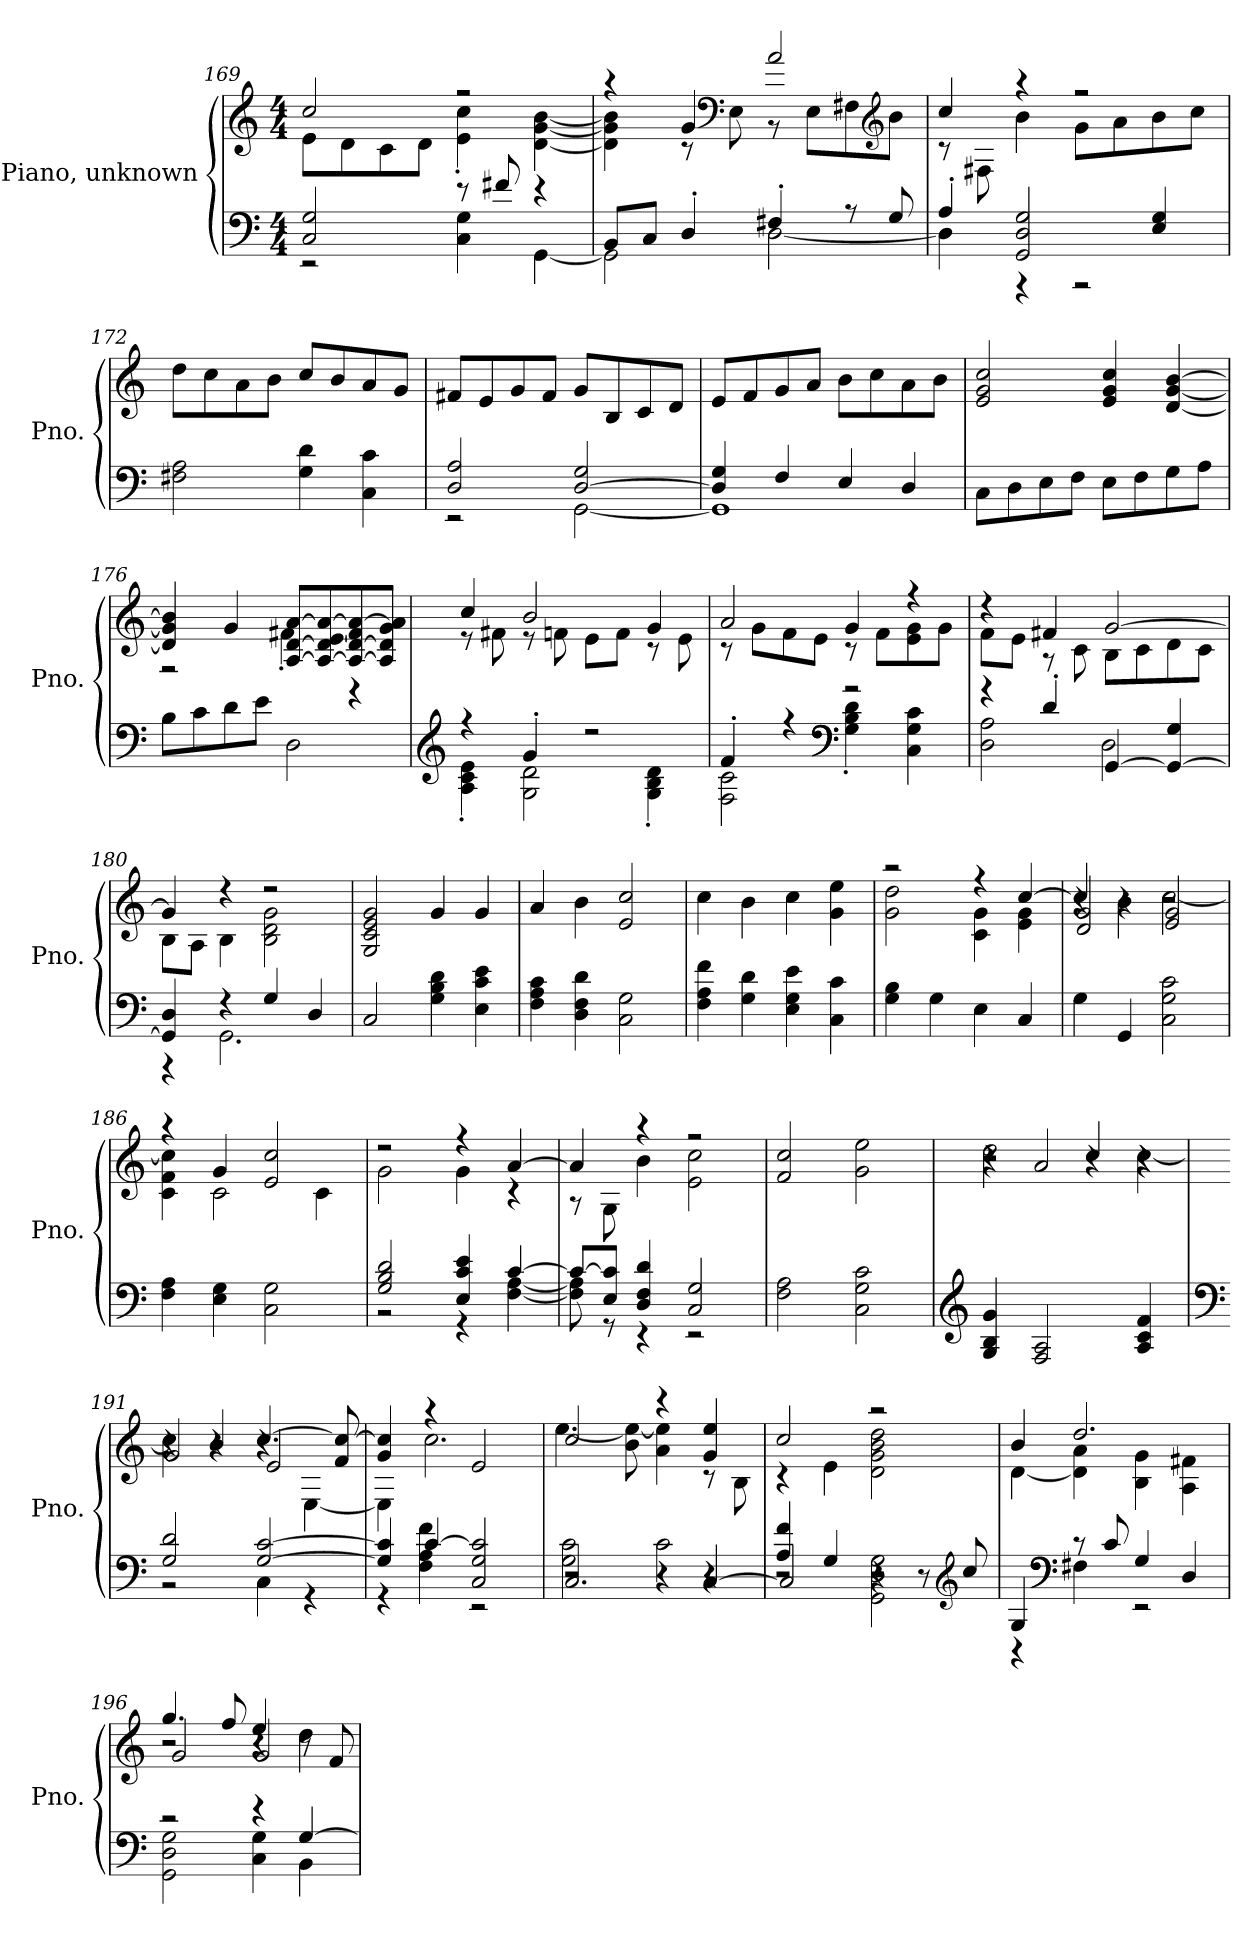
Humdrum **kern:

**kern	**kern
*part1	*part1
*staff2	*staff1
*I"Piano, unknown	*
*I'Pno.	*
*clefF4	*clefG2
*k[]	*k[]
*M4/4	*M4/4
=169	=169
*^	*^
2C/ 2G/	2r	2cc/	8e\L
.	.	.	8d\
.	.	.	8c\
.	.	.	8d\J
8r	4C\ 4G\	2r	4e\' 4cc\'
8f#X/	.	.	.
4r	[4GG\	.	[4d\ [4g\ [4b\
!!LO:PB:g=z	!!
=170	=170	=170	=170
8BB/L	2GG\]	4r	4d\] 4g\] 4b\]
8C/J	.	.	.
4D'/	.	4g/	8r
*	*	*clefF4	*
.	.	.	8E\
4F#X'/	[2D\	2a/	8r
.	.	.	8E\L
8r	.	.	8F#X\
*	*	*clefG2	*
8G/	.	.	8b\J
=171	=171	=171	=171
4A'/	4D\]	4cc/	8r
.	.	.	8F#X\
2GG/ 2D/ 2G/	4r	4r	4b\
.	2r	2r	8g\L
.	.	.	8a\
4E/ 4G/	.	.	8b\
.	.	.	8cc\J
*v	*v	*	*
*	*v	*v
=172	=172
2F#X\ 2A\	8dd\L
.	8cc\
.	8a\
.	8b\J
4G\ 4d\	8cc/L
.	8b/
4C\ 4c\	8a/
.	8g/J
=173	=173
*^	*
2D/ 2A/	2r	8f#X/L
.	.	8e/
.	.	8g/
.	.	8f#/J
[2D/ 2G/	[2GG\	8g/L
.	.	8B/
.	.	8c/
.	.	8d/J
!!LO:LB:g=z
=174	=174	=174
4D/] 4G/	1GG]	8e/L
.	.	8f/
4F/	.	8g/
.	.	8a/J
4E/	.	8b\L
.	.	8cc\
4D/	.	8a\
.	.	8b\J
*v	*v	*
=175	=175
8C\L	2e/ 2g/ 2cc/
8D\	.
8E\	.
8F\J	.
8E\L	4e/ 4g/ 4cc/
8F\	.
8G\	[4d/ [4g/ [4b/
8A\J	.
=176	=176
*	*^
8B\L	4d/] 4g/] 4b/]	2r
8c\	.	.
8d\	4g/	.
8e\J	.	.
2D\	[8A/ [8d/ [8a/L	4f#X'\
.	8A/_ 8d/_ 8e/ 8a/_	.
.	8A/_ 8d/_ 8f#/ 8a/_	4r
.	8A/] 8d/] 8g/ 8a/]J	.
=177	=177	=177
*clefG2	*	*
*^	*	*
4r	4A\' 4c\' 4e\'	4cc/	8r
.	.	.	8f#X\
4g'/	2G\ 2d\	2b/	8r
.	.	.	8fn\
2r	.	.	8e\L
.	.	.	8f\J
.	4G\' 4B\' 4d\'	4g/	8r
.	.	.	8e\
!!LO:LB:g=z	!!
=178	=178	=178	=178
4f'/	2F\ 2c\	2a/	8r
.	.	.	8g\L
4r	.	.	8f\
.	.	.	8e\J
*clefF4	*	*	*
2r	4G\' 4B\' 4d\'	4g/	8r
.	.	.	8f\L
.	4C\ 4G\ 4c\	4r	8e\ 8g\
.	.	.	8g\J
=179	=179	=179	=179
4r	2D\ 2A\	4r	8f\L
.	.	.	8e\J
4d'/	.	4f#X/	8r
.	.	.	8c\
[4GG/	2D\	[2g/	8B\L
.	.	.	8c\
4GG/_ 4G/	.	.	8d\
.	.	.	8c\J
=180	=180	=180	=180
4GG/] 4D/	4r	4g/]	8B\L
.	.	.	8A\J
4r	2.GG\	4r	4B\
4G/	.	2r	2B\ 2d\ 2g\
4D/	.	.	.
*v	*v	*	*
*	*v	*v
=181	=181
2C/	2G/ 2c/ 2e/ 2g/
4G\ 4B\ 4d\	4g/
4E\ 4c\ 4e\	4g/
=182	=182
4F\ 4A\ 4c\	4a/
4D\ 4F\ 4d\	4b\
2C\ 2G\	2e/ 2cc/
=183	=183
4F\ 4A\ 4f\	4cc\
4G\ 4d\	4b\
4E\ 4G\ 4e\	4cc\
4C\ 4c\	4g\ 4ee\
!!LO:LB:g=z
=184	=184
*	*^
4G\ 4B\	2r	2g\ 2dd\
4G\	.	.
4E\	4r	4c\ 4g\
4C/	[4cc/	4e\ 4g\
=185	=185	=185
*	*	*^
4G\	4cc/]	4r	2d/ 2g/
4GG/	4r	4b\	.
2C\ 2G\ 2c\	2r	[2cc\	2e/ 2g/
*	*	*v	*v
=186	=186	=186
4F\ 4A\	4r	4c\ 4f\ 4cc\]
4E\ 4G\	4g/	2c\
2C\ 2G\	2e/ 2cc/	.
.	.	4c\
=187	=187	=187
*^	*	*
2G/ 2B/ 2d/	2r	2r	2g\
4E/ 4c/ 4e/	4r	4r	4g\
[4c/	[4F\ [4A\	[4a/	4r
=188	=188	=188	=188
8c/L_	8F\] 8A\]	4a/]	8r
8E/ 8c/]J	8r	.	8G\
4D/ 4F/ 4d/	4r	4r	4b\
2C/ 2G/	2r	2r	2e\ 2cc\
*v	*v	*	*
*	*v	*v
=189	=189
2F\ 2A\	2f/ 2cc/
2C\ 2G\ 2c\	2g\ 2ee\
=190	=190
*clefG2	*
*	*^
*	*	*^
4G/ 4B/ 4g/	2r	2dd\	4r
2F/ 2A/	.	.	2a/
.	4cc/	4r	.
4A/ 4c/ 4f/	4r	[4cc\	4r
=191	=191	=191	=191
*clefF4	*	*	*
*^	*	*	*
2G/ 2d/	2r	4r	4cc\]	2g/
.	.	4b/	4r	.
[2G/ [2c/	4C\	[4.cc/	4r	2e/
.	4r	.	[4E\	.
.	.	8f/ 8cc/_	.	.
*	*	*	*v	*v
!!LO:LB:g=z
=192	=192	=192	=192
4G/] 4c/]	4r	4g/ 4cc/]	4E\]
[4c/	4F\ 4A\ 4f\	4r	2.cc\
2C/ 2G/ 2c/]	2r	2e/	.
=193	=193	=193	=193
*	*^	*	*
2.C/	2G\ 2c\	2r	2cc/	[4.ee\
.	.	.	.	8b\ 8ee\_
.	2c\	4r	4r	4a\ 4ee\]
4r	.	[4C/	4g/ 4ee/	8r
.	.	.	.	8B\
=194	=194	=194	=194	=194
4A/ 4f/	2r	2C/]	2cc/	4r
4G/	.	.	.	4e\
4r	2GG\ 2D\ 2G\	2r	2r	2d\ 2g\ 2b\ 2dd\
8r	.	.	.	.
*clefG2	*	*	*	*
8cc/	.	.	.	.
*	*v	*v	*	*
=195	=195	=195	=195
4G/	4r	4b/	[4d\
*clefF4	*	*	*
8r	4F#X\	2.dd/	4d\] 4a\
8c/	.	.	.
4G/	2r	.	4B\ 4g\
4D/	.	.	4A\ 4f#X\
=196	=196	=196	=196
*	*	*	*^
2r	2GG\ 2D\ 2G\	4.gg/	2r	2g/
.	.	8ff/	.	.
4r	4C\ 4G\	4ee/	4r	2g/
[4G/	4BB\	8r	4dd\	.
.	.	8f/	.	.
*v	*v	*	*	*
*	*v	*v	*v
=	=
*-	*-
